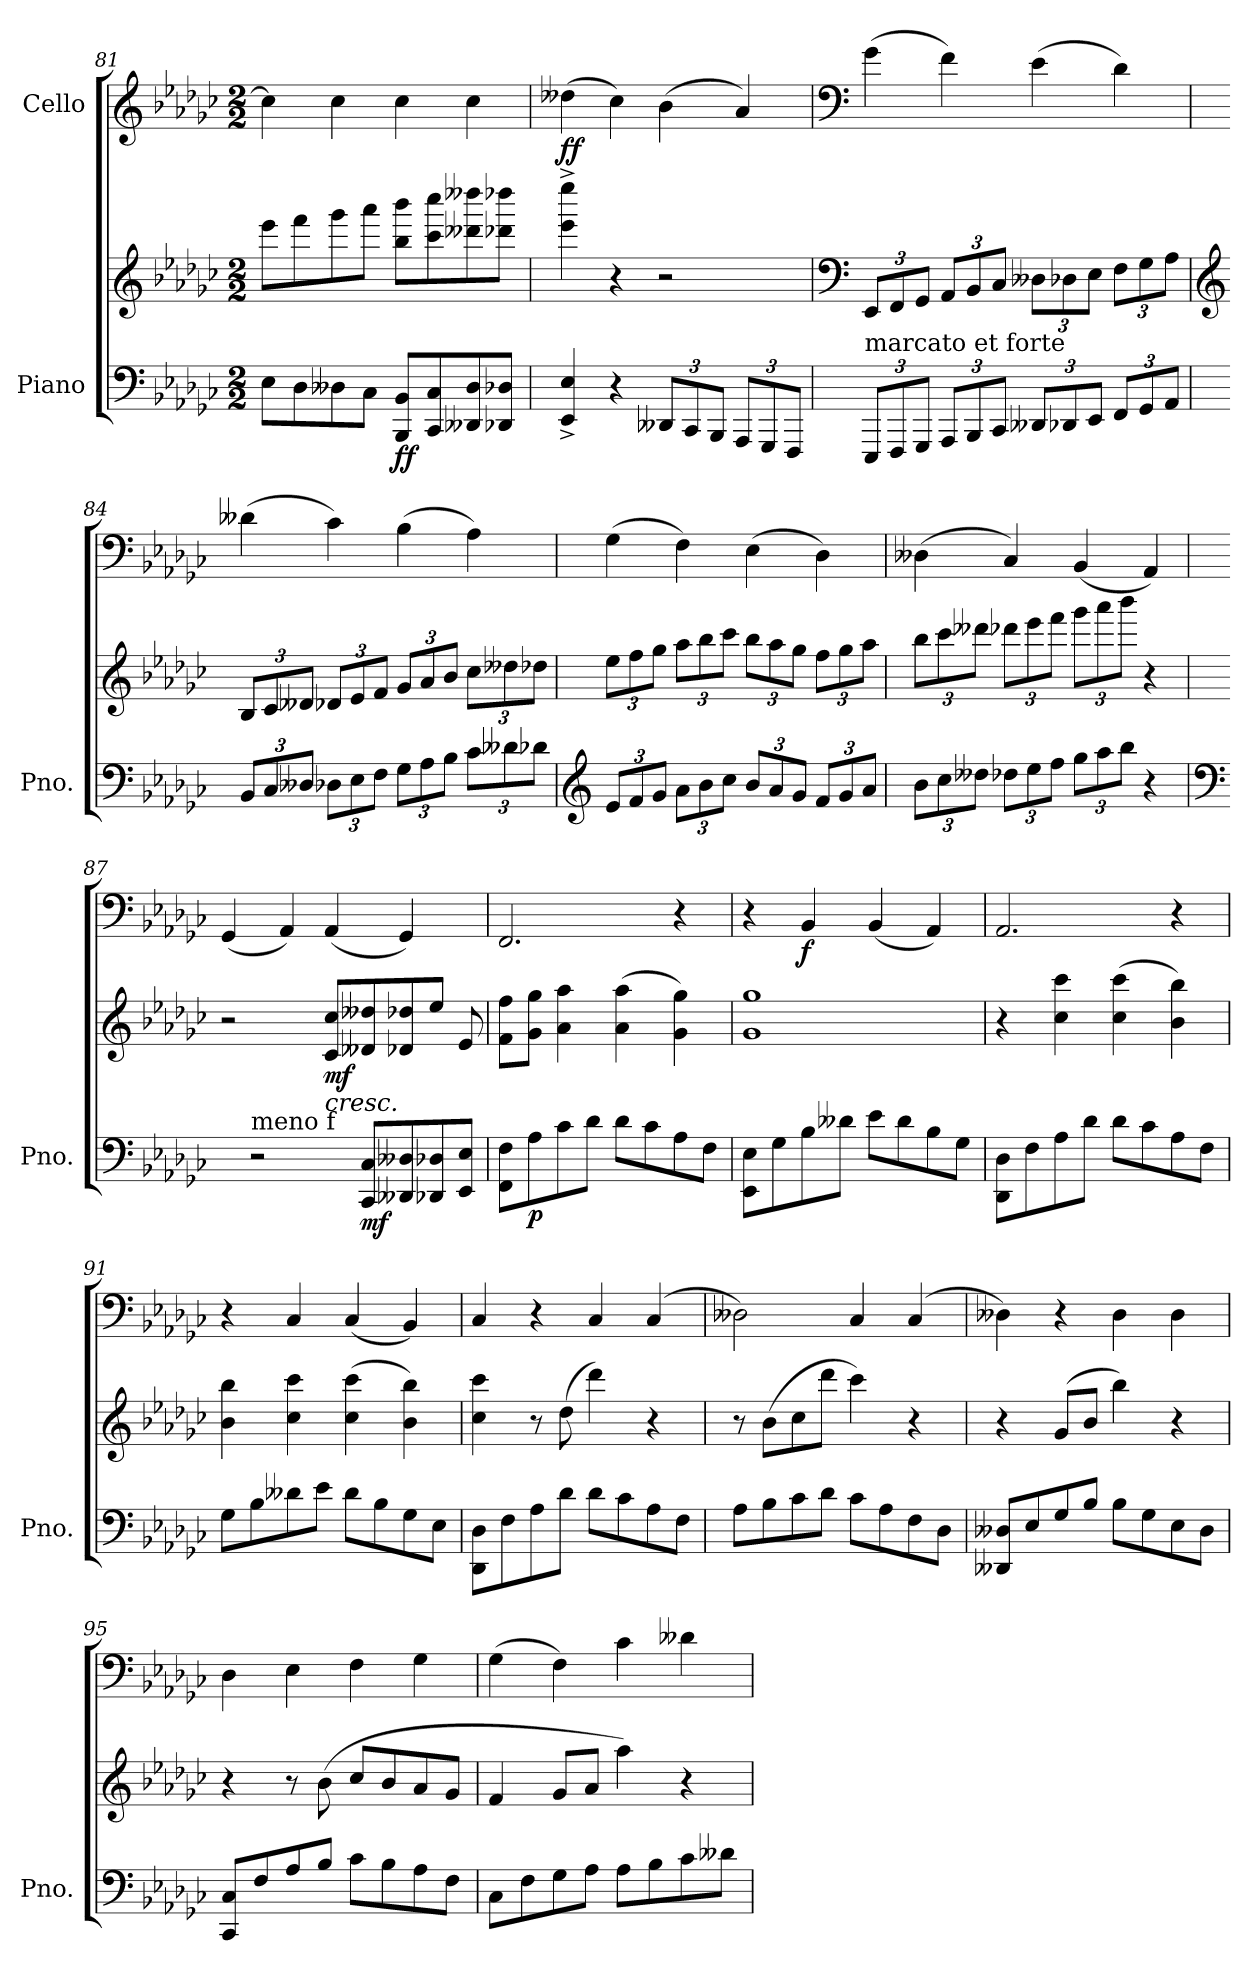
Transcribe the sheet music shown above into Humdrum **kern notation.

**kern	**kern	**dynam	**kern	**dynam
*part2	*part2	*part2	*part1	*part1
*staff3	*staff2	*staff2/3	*staff1	*staff1
*I"Piano	*	*	*I"Cello	*
*I'Pno.	*	*	*	*
*clefF4	*clefG2	*	*clefG2	*
*k[b-e-a-d-g-c-]	*k[b-e-a-d-g-c-]	*	*k[b-e-a-d-g-c-]	*
*M2/2	*M2/2	*	*M2/2	*
=81	=81	=81	=81	=81
8E-L	8eee-L	.	4cc-]	.
8D-	8fff	.	.	.
8D--X	8ggg-	.	4cc-	.
8C-J	8aaa-J	.	.	.
!	!	!LO:DY:b=2	!	!
!	!	!LO:DY:n=1:b	!	!
8BB- 8BBB-L	8bbb- 8bb-L	f f	4cc-	.
8C- 8CC-	8cccc- 8ccc-	.	.	.
8D-- 8DD--X	8dddd--X 8ddd--X	.	4cc-	.
8D-X 8DD-XJ	8dddd-X 8ddd-XJ	.	.	.
=82	=82	=82	=82	=82
!	!	!	!	!LO:DY:b
4E-^ 4EE-^	4eeee-^ 4eee-^	.	(4dd--X	ff
4r	4r	.	4cc-)	.
12DD--XL	2r	.	(4b-	.
12CC-	.	.	.	.
12BBB-J	.	.	.	.
12AAA-L	.	.	4a-)	.
12GGG-	.	.	.	.
12FFFJ	.	.	.	.
=83	=83	=83	=83	=83
*	*clefF4	*	*clefF4	*
!LO:TX:a:t=marcato et forte	!	!	!	!
12EEE-L	12EE-L	.	(4g-	.
12FFF	12FF	.	.	.
12GGG-J	12GG-J	.	.	.
12AAA-L	12AA-L	.	4f)	.
12BBB-	12BB-	.	.	.
12CC-J	12C-J	.	.	.
12DD--XL	12D--XL	.	(4e-	.
12DD-X	12D-X	.	.	.
12EE-J	12E-J	.	.	.
12FFL	12FL	.	4d-)	.
12GG-	12G-	.	.	.
12AA-J	12A-J	.	.	.
=84	=84	=84	=84	=84
*	*clefG2	*	*	*
12BB-L	12B-L	.	(4d--X	.
12C-	12c-	.	.	.
12D--XJ	12d--XJ	.	.	.
12D-XL	12d-XL	.	4c-)	.
12E-	12e-	.	.	.
12FJ	12fJ	.	.	.
12G-L	12g-L	.	(4B-	.
12A-	12a-	.	.	.
12B-J	12b-J	.	.	.
12c-L	12cc-L	.	4A-)	.
12d--X	12dd--X	.	.	.
12d-XJ	12dd-XJ	.	.	.
=85	=85	=85	=85	=85
*clefG2	*	*	*	*
12e-L	12ee-L	.	(4G-	.
12f	12ff	.	.	.
12g-J	12gg-J	.	.	.
12a-L	12aa-L	.	4F)	.
12b-	12bb-	.	.	.
12cc-J	12ccc-J	.	.	.
12b-L	12bb-L	.	(4E-	.
12a-	12aa-	.	.	.
12g-J	12gg-J	.	.	.
12fL	12ffL	.	4D-)	.
12g-	12gg-	.	.	.
12a-J	12aa-J	.	.	.
=86	=86	=86	=86	=86
12b-L	12bb-L	.	(4D--X	.
12cc-	12ccc-	.	.	.
12dd--XJ	12ddd--XJ	.	.	.
12dd-XL	12ddd-XL	.	4C-)	.
12ee-	12eee-	.	.	.
12ffJ	12fffJ	.	.	.
12gg-L	12ggg-L	.	(4BB-	.
12aa-	12aaa-	.	.	.
12bb-J	12bbb-J	.	.	.
4r	4r	.	4AA-)	.
=87	=87	=87	=87	=87
*clefF4	*	*	*	*
8ryy	2r	.	(4GG-	.
!LO:TX:a:t=meno f	!	!	!	!
2r	.	.	.	.
.	.	.	4AA-)	.
!	!	!LO:HP:b	!	!
!	!	!LO:DY:n=1:b	!	!
.	8cc- 8c-L	< mf	(4AA-	.
!	!	!LO:DY:n=2:b=2	!	!
8C- 8CC-L	8dd--X 8d--X	mf	.	.
8D--X 8DD--X	8dd-X 8d-X	.	4GG-)	.
8D-X 8DD-X	8ee-J	.	.	.
8E- 8EE-J	8e-	[	8ryy	.
=88	=88	=88	=88	=88
8F 8FFL	8ff 8fL	.	2.FF	.
!	!	!LO:DY:b=2	!	!
8A-	8gg- 8g-J	p	.	.
8c-	4aa- 4a-	.	.	.
8d-J	.	.	.	.
8d-L	(4aa- 4a-	.	.	.
8c-	.	.	.	.
8A-	4gg- 4g-)	.	4r	.
8FJ	.	.	.	.
=89	=89	=89	=89	=89
8E- 8EE-L	1gg- 1g-	.	4r	.
8G-	.	.	.	.
!	!	!	!	!LO:DY:b
8B-	.	.	4BB-	f
8d--XJ	.	.	.	.
8e-L	.	.	(4BB-	.
8d--	.	.	.	.
8B-	.	.	4AA-)	.
8G-J	.	.	.	.
=90	=90	=90	=90	=90
8D- 8DD-L	4r	.	2.AA-	.
8F	.	.	.	.
8A-	4ccc- 4cc-	.	.	.
8d-J	.	.	.	.
8d-L	(4ccc- 4cc-	.	.	.
8c-	.	.	.	.
8A-	4bb- 4b-)	.	4r	.
8FJ	.	.	.	.
=91	=91	=91	=91	=91
8G-L	4bb- 4b-	.	4r	.
8B-	.	.	.	.
8d--X	4ccc- 4cc-	.	4C-	.
8e-J	.	.	.	.
8d--L	(4ccc- 4cc-	.	(4C-	.
8B-	.	.	.	.
8G-	4bb- 4b-)	.	4BB-)	.
8E-J	.	.	.	.
=92	=92	=92	=92	=92
8D- 8DD-L	4ccc- 4cc-	.	4C-	.
8F	.	.	.	.
8A-	8r	.	4r	.
8d-J	(8dd-	.	.	.
8d-L	4ddd-)	.	4C-	.
8c-	.	.	.	.
8A-	4r	.	(4C-	.
8FJ	.	.	.	.
=93	=93	=93	=93	=93
8A-L	8r	.	2D--X)	.
8B-	(8b-L	.	.	.
8c-	8cc-	.	.	.
8d-J	8ddd-J	.	.	.
8c-L	4ccc-)	.	4C-	.
8A-	.	.	.	.
8F	4r	.	(4C-	.
8D-J	.	.	.	.
=94	=94	=94	=94	=94
8D--X 8DD--XL	4r	.	4D--X)	.
8E-	.	.	.	.
8G-	(8g-L	.	4r	.
8B-J	8b-J	.	.	.
8B-L	4bb-)	.	4D--	.
8G-	.	.	.	.
8E-	4r	.	4D--	.
8D--J	.	.	.	.
=95	=95	=95	=95	=95
8C- 8CC-L	4r	.	4D-	.
8F	.	.	.	.
8A-	8r	.	4E-	.
8B-J	(8b-	.	.	.
8c-L	8cc-L	.	4F	.
8B-	8b-	.	.	.
8A-	8a-	.	4G-	.
8FJ	8g-J	.	.	.
=96	=96	=96	=96	=96
8C-L	4f	.	(4G-	.
8F	.	.	.	.
8G-	8g-L	.	4F)	.
8A-J	8a-J	.	.	.
8A-L	4aa-)	.	4c-	.
8B-	.	.	.	.
8c-	4r	.	4d--X	.
8d--XJ	.	.	.	.
=	=	=	=	=
*-	*-	*-	*-	*-
